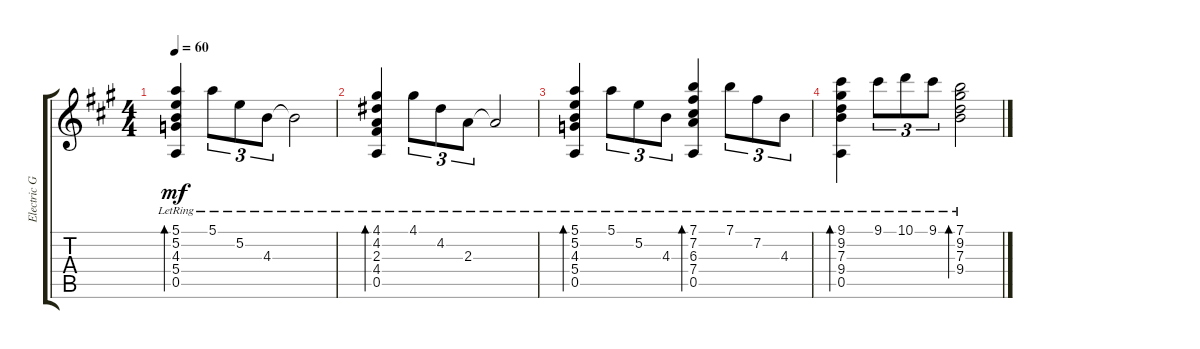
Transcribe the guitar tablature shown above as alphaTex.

\track ("Electric Guitar" "Electric G") {instrument electricguitarclean}
\staff {score tabs}
\tuning (E4 B3 G3 D3 A2 E2) {hide}
\ts (4 4)
\tempo 60
\clef g2
\ks a
(5.1{lr} 5.2{lr} 4.3{lr} 5.4{lr} 0.5{lr}).4{bd 120 dy mf instrument electricguitarclean} 5.1{lr}.8{tu (3 2)} 5.2{lr}.8{tu (3 2)} 4.3{lr}.8{tu (3 2)} 4.3{lr t}.2 |
(4.1{lr} 4.2{lr} 2.3{lr} 4.4{lr} 0.5{lr}).4{bd 120} 4.1{lr}.8{tu (3 2)} 4.2{lr}.8{tu (3 2)} 2.3{lr}.8{tu (3 2)} 2.3{lr t}.2 |
(5.1{lr} 5.2{lr} 4.3{lr} 5.4{lr} 0.5{lr}).4{bd 120} 5.1{lr}.8{tu (3 2)} 5.2{lr}.8{tu (3 2)} 4.3{lr}.8{tu (3 2)} (7.1{lr} 7.2{lr} 6.3{lr} 7.4{lr} 0.5{lr}).4{bd 120} 7.1{lr}.8{tu (3 2)} 7.2{lr}.8{tu (3 2)} 4.3{lr}.8{tu (3 2)} |
(9.1{lr} 9.2{lr} 7.3{lr} 9.4{lr} 0.5{lr}).4{bd 120} 9.1{lr}.8{tu (3 2)} 10.1{lr}.8{tu (3 2)} 9.1{lr}.8{tu (3 2)} (7.1{lr} 9.2{lr} 7.3{lr} 9.4{lr}).2{bd 60}
